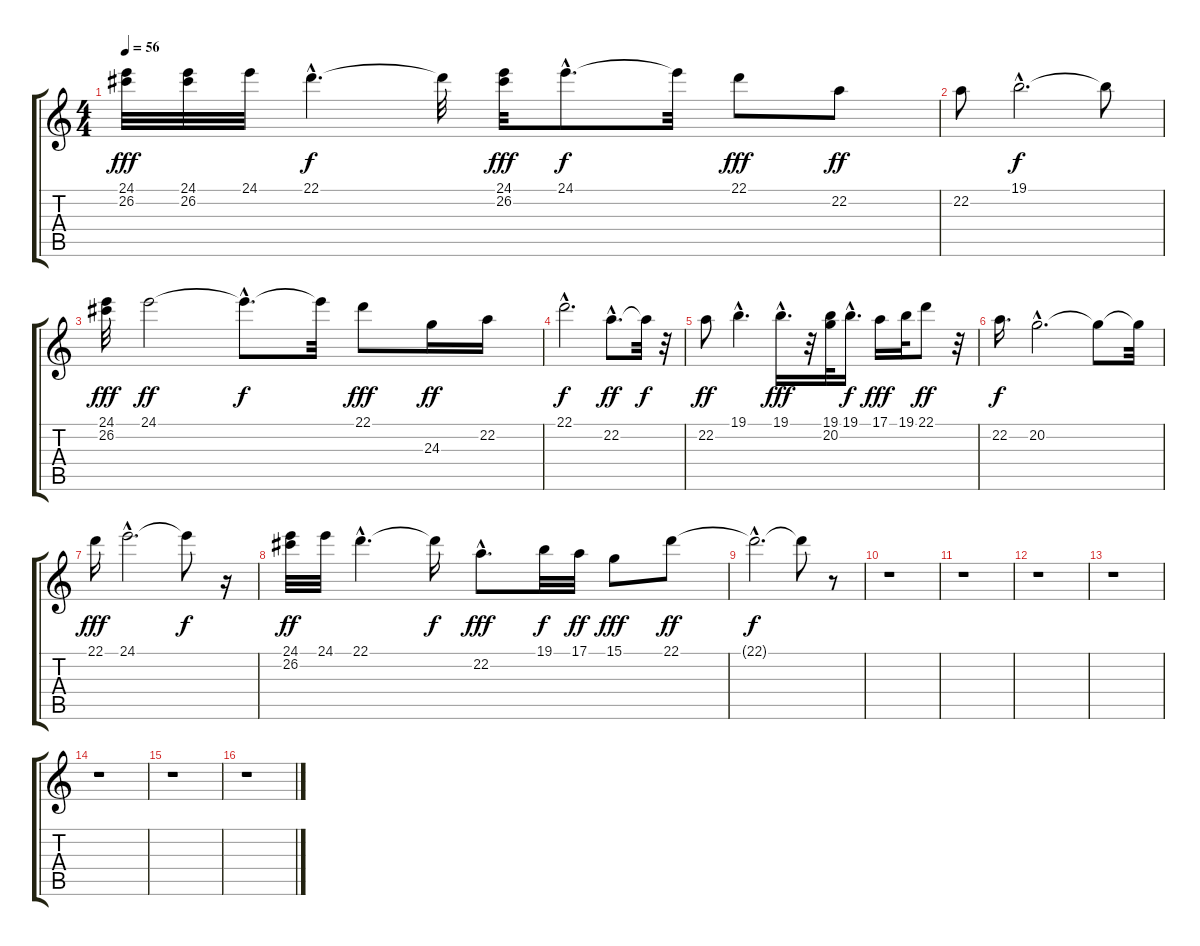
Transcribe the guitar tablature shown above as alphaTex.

\track "" {instrument recorder}
\staff {score tabs}
\tuning (E4 B3 G3 D3 A2 E2) {hide}
\ts (4 4)
\tempo 56
\clef g2
\ks c
(24.1 26.2).32{dy fff instrument recorder} (24.1 26.2).32 24.1.32 22.1{hac}.4{d dy f} 22.1{t}.32 (24.1 26.2).32{dy fff} 24.1{hac}.8{d dy f} 24.1{t}.32 22.1.8{dy fff} 22.2.8{dy ff} |
22.2.8 19.1{hac}.2{d dy f} 19.1{t}.8 |
(24.1 26.2).32{dy fff} 24.1.2{dy ff} 24.1{hac t}.8{d dy f} 24.1{t}.32 22.1.8{dy fff} 24.3.16{dy ff} 22.2.16 |
22.1{hac}.2{d dy f} 22.2{hac}.8{d dy ff} 22.2{t}.32{dy f} r.32 |
22.2.8{dy ff} 19.1{hac}.4{d} 19.1{hac}.16{d dy fff} r.32 (19.1 20.2).32 19.1{hac}.16{d dy f} 17.1.16{dy fff} 19.1.32 22.1.8{dy ff} r.32 |
22.2.16{d dy f} 20.2{hac}.2{d} 20.2{t}.8 20.2{t}.32 |
22.1.16{dy fff} 24.1{hac}.2{d} 24.1{t}.8{dy f} r.16 |
(24.1 26.2).32{dy ff} 24.1.32 22.1{hac}.4{d} 22.1{t}.16{dy f} 22.2{hac}.8{d dy fff} 19.1.32{dy f} 17.1.32{dy ff} 15.1.8{dy fff} 22.1.8{dy ff} |
22.1{hac t}.2{d dy f} 22.1{t}.8 r.8 |
r.1 |
r.1 |
r.1 |
r.1 |
r.1 |
r.1 |
r.1
